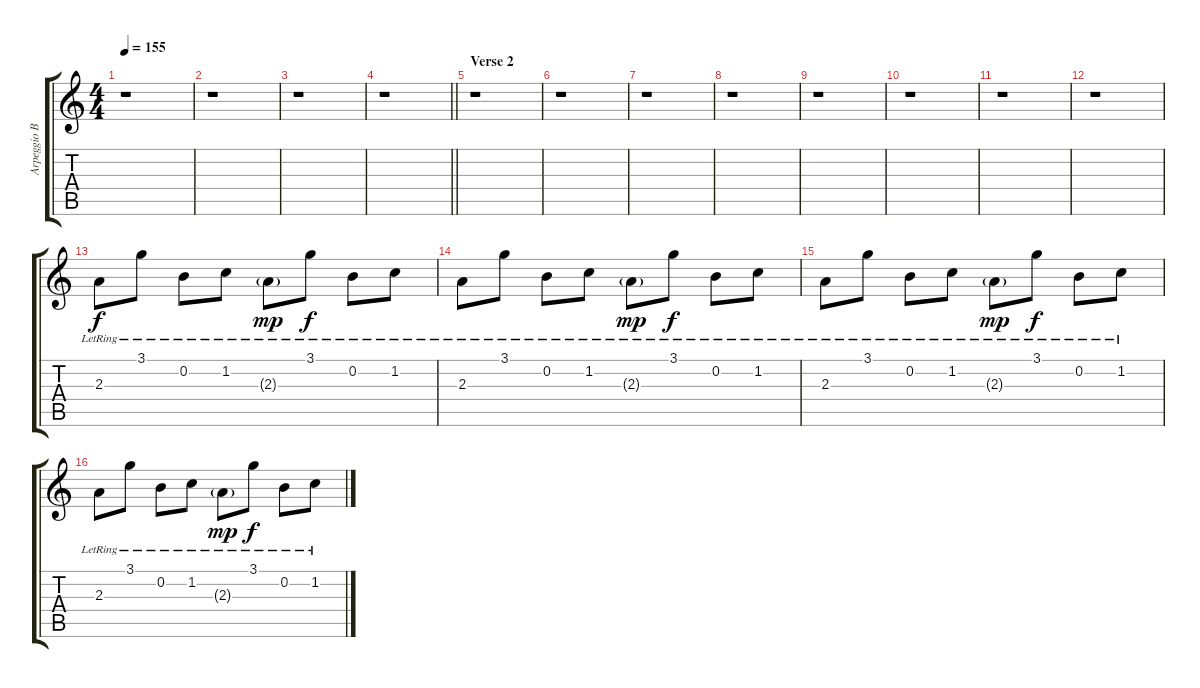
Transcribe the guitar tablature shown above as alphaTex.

\track ("Arpeggio BG" "Arpeggio B") {instrument electricguitarclean}
\staff {score tabs}
\tuning (E4 B3 G3 D3 A2 E2) {hide}
\ts (4 4)
\tempo 155
\clef g2
\ks c
r.1{dy f} |
r.1 |
r.1 |
\barLineRight lightlight
r.1 |
\section ("" "Verse 2")
r.1 |
r.1 |
r.1 |
r.1 |
r.1 |
r.1 |
r.1 |
r.1 |
2.3{lr}.8 3.1{lr}.8 0.2{lr}.8 1.2{lr}.8 2.3{g lr}.8{dy mp} 3.1{lr}.8{dy f} 0.2{lr}.8 1.2{lr}.8 |
2.3{lr}.8 3.1{lr}.8 0.2{lr}.8 1.2{lr}.8 2.3{g lr}.8{dy mp} 3.1{lr}.8{dy f} 0.2{lr}.8 1.2{lr}.8 |
2.3{lr}.8 3.1{lr}.8 0.2{lr}.8 1.2{lr}.8 2.3{g lr}.8{dy mp} 3.1{lr}.8{dy f} 0.2{lr}.8 1.2{lr}.8 |
2.3{lr}.8 3.1{lr}.8 0.2{lr}.8 1.2{lr}.8 2.3{g lr}.8{dy mp} 3.1{lr}.8{dy f} 0.2{lr}.8 1.2{lr}.8
